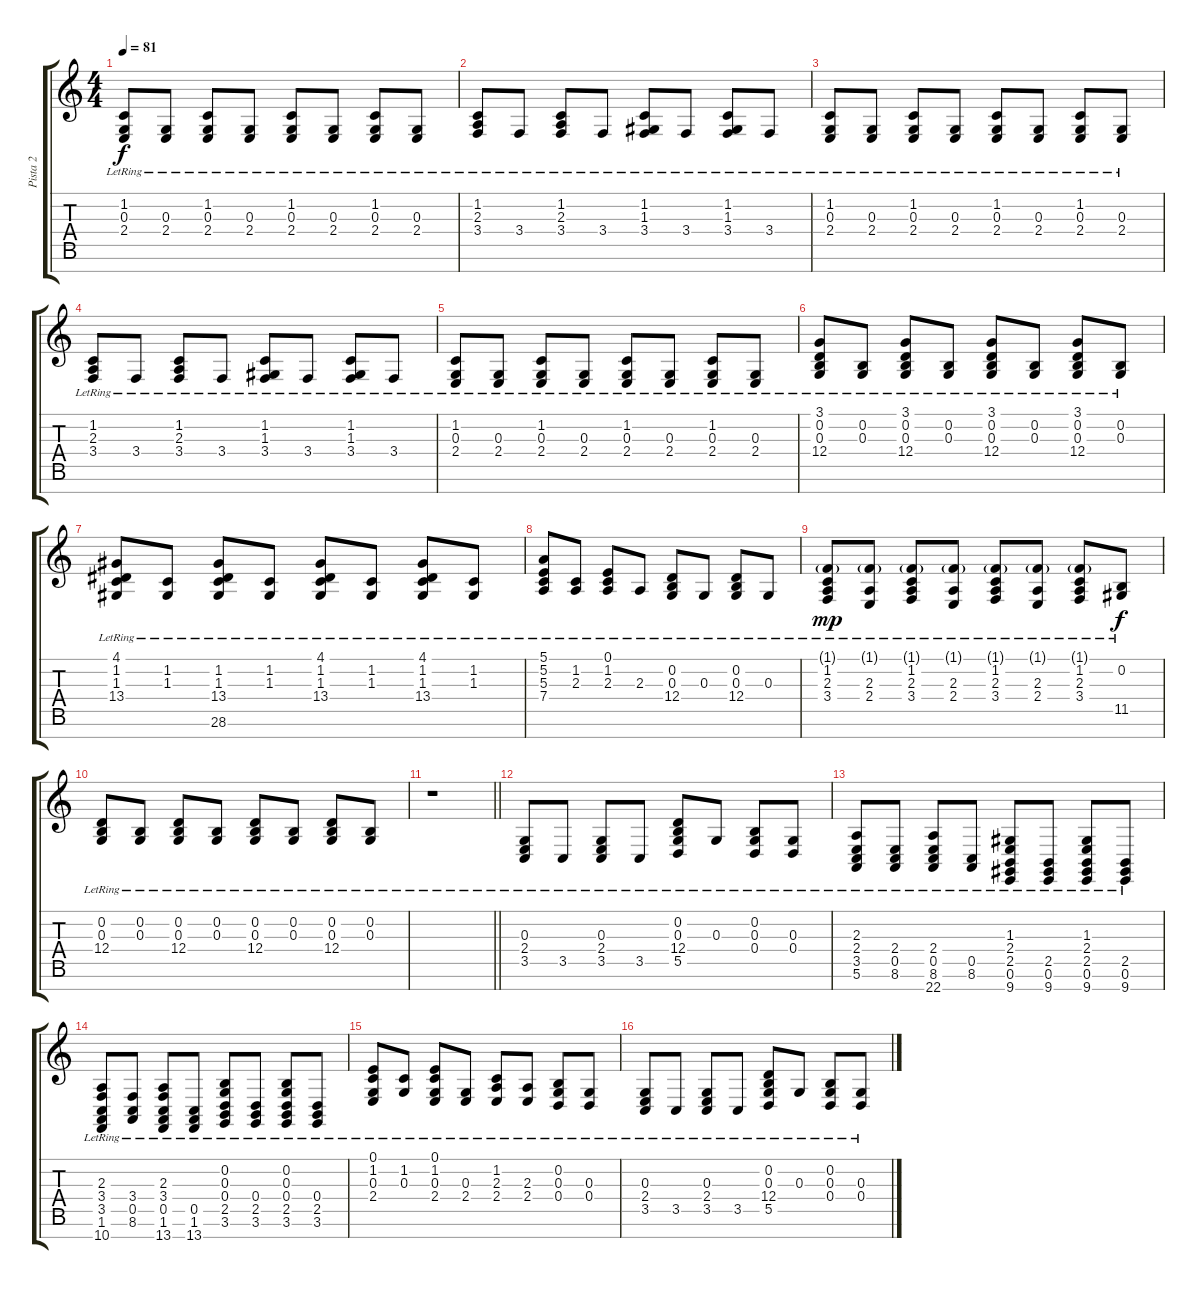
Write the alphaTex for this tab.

\track ("Pista 2" "Pista 2") {instrument electricgrandpiano}
\staff {score tabs}
\tuning (E4 B3 G3 D3 A2 E2 B1) {hide}
\ts (4 4)
\tempo 81
\clef g2
\ks c
(1.2{lr} 0.3{lr} 2.4{lr}).8{dy f} (0.3{lr} 2.4{lr}).8 (1.2{lr} 0.3{lr} 2.4{lr}).8 (0.3{lr} 2.4{lr}).8 (1.2{lr} 0.3{lr} 2.4{lr}).8 (0.3{lr} 2.4{lr}).8 (1.2{lr} 0.3{lr} 2.4{lr}).8 (0.3{lr} 2.4{lr}).8 |
(1.2{lr} 2.3{lr} 3.4{lr}).8 3.4{lr}.8 (1.2{lr} 2.3{lr} 3.4{lr}).8 3.4{lr}.8 (1.2{lr} 1.3{lr} 3.4{lr}).8 3.4{lr}.8 (1.2{lr} 1.3{lr} 3.4{lr}).8 3.4{lr}.8 |
(1.2{lr} 0.3{lr} 2.4{lr}).8 (0.3{lr} 2.4{lr}).8 (1.2{lr} 0.3{lr} 2.4{lr}).8 (0.3{lr} 2.4{lr}).8 (1.2{lr} 0.3{lr} 2.4{lr}).8 (0.3{lr} 2.4{lr}).8 (1.2{lr} 0.3{lr} 2.4{lr}).8 (0.3{lr} 2.4{lr}).8 |
(1.2{lr} 2.3{lr} 3.4{lr}).8 3.4{lr}.8 (1.2{lr} 2.3{lr} 3.4{lr}).8 3.4{lr}.8 (1.2{lr} 1.3{lr} 3.4{lr}).8 3.4{lr}.8 (1.2{lr} 1.3{lr} 3.4{lr}).8 3.4{lr}.8 |
(1.2{lr} 0.3{lr} 2.4{lr}).8 (0.3{lr} 2.4{lr}).8 (1.2{lr} 0.3{lr} 2.4{lr}).8 (0.3{lr} 2.4{lr}).8 (1.2{lr} 0.3{lr} 2.4{lr}).8 (0.3{lr} 2.4{lr}).8 (1.2{lr} 0.3{lr} 2.4{lr}).8 (0.3{lr} 2.4{lr}).8 |
(3.1{lr} 0.2{lr} 0.3{lr} 12.4{lr}).8 (0.2{lr} 0.3{lr}).8 (3.1{lr} 0.2{lr} 0.3{lr} 12.4{lr}).8 (0.2{lr} 0.3{lr}).8 (3.1{lr} 0.2{lr} 0.3{lr} 12.4{lr}).8 (0.2{lr} 0.3{lr}).8 (3.1{lr} 0.2{lr} 0.3{lr} 12.4{lr}).8 (0.2{lr} 0.3{lr}).8 |
(4.1{lr} 1.2{lr} 1.3{lr} 13.4{lr}).8 (1.2{lr} 1.3{lr}).8 (1.2{lr} 1.3{lr} 13.4{lr} 28.6{lr}).8 (1.2{lr} 1.3{lr}).8 (4.1{lr} 1.2{lr} 1.3{lr} 13.4{lr}).8 (1.2{lr} 1.3{lr}).8 (4.1{lr} 1.2{lr} 1.3{lr} 13.4{lr}).8 (1.2{lr} 1.3{lr}).8 |
(5.1{lr} 5.2{lr} 5.3{lr} 7.4{lr}).8 (1.2{lr} 2.3{lr}).8 (0.1{lr} 1.2{lr} 2.3{lr}).8 2.3{lr}.8 (0.2{lr} 0.3{lr} 12.4{lr}).8 0.3{lr}.8 (0.2{lr} 0.3{lr} 12.4{lr}).8 0.3{lr}.8 |
(1.1{g lr} 1.2{lr} 2.3{lr} 3.4{lr}).8{dy mp} (1.1{g lr} 2.3{lr} 2.4{lr}).8 (1.1{g lr} 1.2{lr} 2.3{lr} 3.4{lr}).8 (1.1{g lr} 2.3{lr} 2.4{lr}).8 (1.1{g lr} 1.2{lr} 2.3{lr} 3.4{lr}).8 (1.1{g lr} 2.3{lr} 2.4{lr}).8 (1.1{g lr} 1.2{lr} 2.3{lr} 3.4{lr}).8 (0.2{lr} 11.5{lr}).8{dy f} |
(0.2{lr} 0.3{lr} 12.4{lr}).8 (0.2{lr} 0.3{lr}).8 (0.2{lr} 0.3{lr} 12.4{lr}).8 (0.2{lr} 0.3{lr}).8 (0.2{lr} 0.3{lr} 12.4{lr}).8 (0.2{lr} 0.3{lr}).8 (0.2{lr} 0.3{lr} 12.4{lr}).8 (0.2{lr} 0.3{lr}).8 |
\barLineRight lightlight
r.1 |
(0.3{lr} 2.4{lr} 3.5{lr}).8 3.5{lr}.8 (0.3{lr} 2.4{lr} 3.5{lr}).8 3.5{lr}.8 (0.2{lr} 0.3{lr} 12.4{lr} 5.5{lr}).8 0.3{lr}.8 (0.2{lr} 0.3{lr} 0.4{lr}).8 (0.3{lr} 0.4{lr}).8 |
(2.3{lr} 2.4{lr} 3.5{lr} 5.6{lr}).8 (2.4{lr} 0.5{lr} 8.6{lr}).8 (2.4{lr} 0.5{lr} 8.6{lr} 22.7{lr}).8 (0.5{lr} 8.6{lr}).8 (1.3{lr} 2.4{lr} 2.5{lr} 0.6{lr} 9.7{lr}).8 (2.5{lr} 0.6{lr} 9.7{lr}).8 (1.3{lr} 2.4{lr} 2.5{lr} 0.6{lr} 9.7{lr}).8 (2.5{lr} 0.6{lr} 9.7{lr}).8 |
(2.3{lr} 3.4{lr} 3.5{lr} 1.6{lr} 10.7{lr}).8 (3.4{lr} 0.5{lr} 8.6{lr}).8 (2.3{lr} 3.4{lr} 0.5{lr} 1.6{lr} 13.7{lr}).8 (0.5{lr} 1.6{lr} 13.7{lr}).8 (0.2{lr} 0.3{lr} 0.4{lr} 2.5{lr} 3.6{lr}).8 (0.4{lr} 2.5{lr} 3.6{lr}).8 (0.2{lr} 0.3{lr} 0.4{lr} 2.5{lr} 3.6{lr}).8 (0.4{lr} 2.5{lr} 3.6{lr}).8 |
(0.1{lr} 1.2{lr} 0.3{lr} 2.4{lr}).8 (1.2{lr} 0.3{lr}).8 (0.1{lr} 1.2{lr} 0.3{lr} 2.4{lr}).8 (0.3{lr} 2.4{lr}).8 (1.2{lr} 2.3{lr} 2.4{lr}).8 (2.3{lr} 2.4{lr}).8 (0.2{lr} 0.3{lr} 0.4{lr}).8 (0.3{lr} 0.4{lr}).8 |
(0.3{lr} 2.4{lr} 3.5{lr}).8 3.5{lr}.8 (0.3{lr} 2.4{lr} 3.5{lr}).8 3.5{lr}.8 (0.2{lr} 0.3{lr} 12.4{lr} 5.5{lr}).8 0.3{lr}.8 (0.2{lr} 0.3{lr} 0.4{lr}).8 (0.3{lr} 0.4{lr}).8
